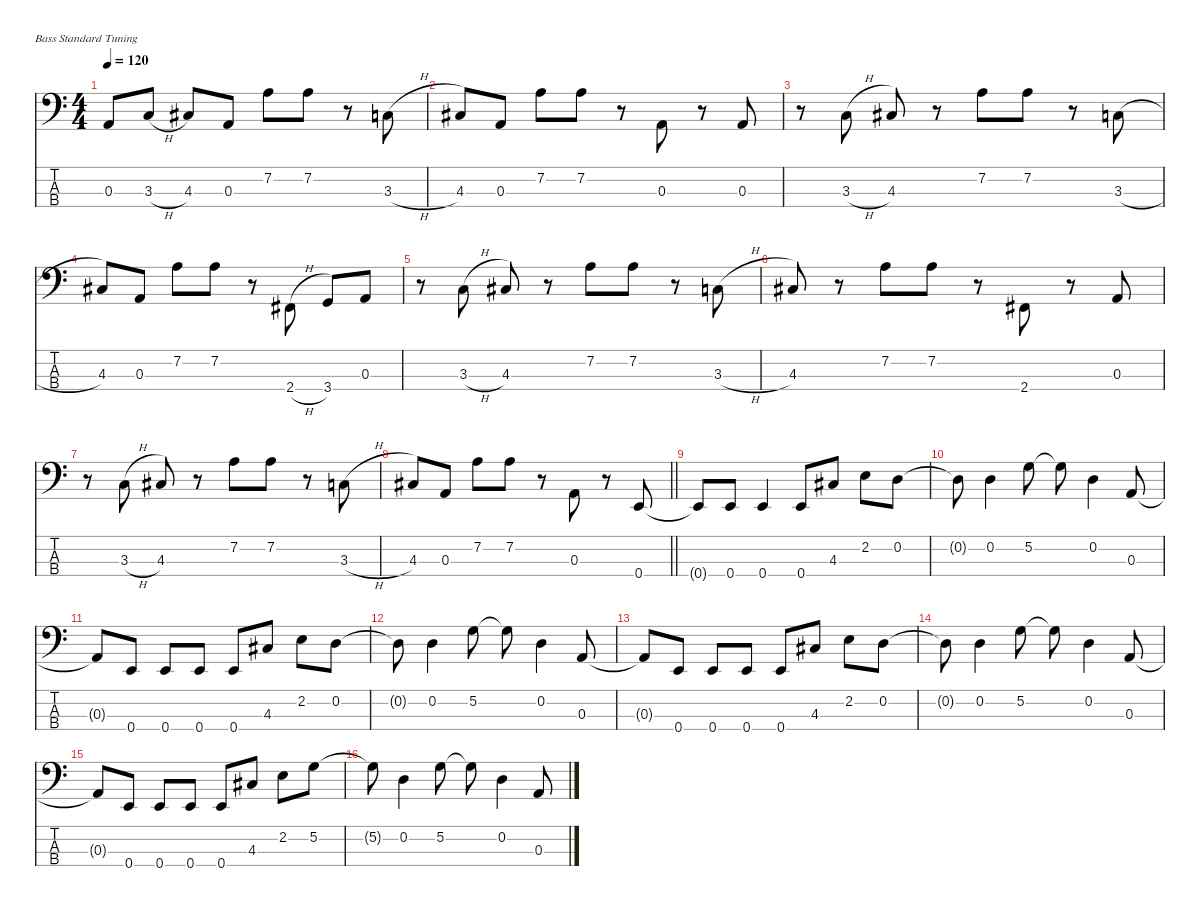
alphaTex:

\defaultSystemsLayout 4
\hideDynamics
\bracketExtendMode nobrackets
\singleTrackTrackNamePolicy hidden
\multiTrackTrackNamePolicy hidden
\otherSystemsTrackNameOrientation horizontal
\track ("Bass" "el.bs.") {instrument electricbassfinger}
\staff {score tabs}
\tuning (G2 D2 A1 E1)
\ts (4 4)
\tempo 120
\clef f4
\ks c
0.3{t}.8{dy f beam Up} 3.3{h}.8{beam Up} 4.3{acc #}.8{beam Up} 0.3.8{beam Up} 7.2.8{beam Down} 7.2.8{beam Down} r.8{beam Down} 3.3{h}.8{beam Up} |
4.3{acc #}.8{beam Up} 0.3.8{beam Up} 7.2.8{beam Down} 7.2.8{beam Down} r.8{beam Down} 0.3.8{beam Up} r.8{beam Up} 0.3.8{beam Up} |
r.8{beam Down} 3.3{h}.8{beam Up} 4.3{acc #}.8{beam Up} r.8{beam Up} 7.2.8{beam Down} 7.2.8{beam Down} r.8{beam Down} 3.3{h}.8{beam Up} |
4.3{acc #}.8{beam Up} 0.3.8{beam Up} 7.2.8{beam Down} 7.2.8{beam Down} r.8{beam Down} 2.4{h acc #}.8{beam Up} 3.4.8{beam Up} 0.3.8{beam Up} |
r.8{beam Down} 3.3{h}.8{beam Up} 4.3{acc #}.8{beam Up} r.8{beam Up} 7.2.8{beam Down} 7.2.8{beam Down} r.8{beam Down} 3.3{h}.8{beam Up} |
4.3{acc #}.8{beam Up} r.8{beam Up} 7.2.8{beam Down} 7.2.8{beam Down} r.8{beam Down} 2.4{acc #}.8{beam Up} r.8{beam Up} 0.3.8{beam Up} |
r.8{beam Down} 3.3{h}.8{beam Up} 4.3{acc #}.8{beam Up} r.8{beam Up} 7.2.8{beam Down} 7.2.8{beam Down} r.8{beam Down} 3.3{h}.8{beam Up} |
\barLineRight lightlight
4.3{acc #}.8{beam Up} 0.3.8{beam Up} 7.2.8{beam Down} 7.2.8{beam Down} r.8{beam Down} 0.3.8{beam Up} r.8{beam Up} 0.4.8{beam Up} |
0.4{t}.8{beam Up} 0.4.8{beam Up} 0.4.4{beam Up} 0.4.8{beam Up} 4.3{acc #}.8{beam Up} 2.2.8{beam Down} 0.2.8{beam Down} |
0.2{t}.8{beam Down} 0.2.4{beam Down} 5.2.8{beam Down} 5.2{t}.8{beam Down} 0.2.4{beam Down} 0.3.8{beam Up} |
0.3{t}.8{beam Up} 0.4.8{beam Up} 0.4.8{beam Up} 0.4.8{beam Up} 0.4.8{beam Up} 4.3{acc #}.8{beam Up} 2.2.8{beam Down} 0.2.8{beam Down} |
0.2{t}.8{beam Down} 0.2.4{beam Down} 5.2.8{beam Down} 5.2{t}.8{beam Down} 0.2.4{beam Down} 0.3.8{beam Up} |
0.3{t}.8{beam Up} 0.4.8{beam Up} 0.4.8{beam Up} 0.4.8{beam Up} 0.4.8{beam Up} 4.3{acc #}.8{beam Up} 2.2.8{beam Down} 0.2.8{beam Down} |
0.2{t}.8{beam Down} 0.2.4{beam Down} 5.2.8{beam Down} 5.2{t}.8{beam Down} 0.2.4{beam Down} 0.3.8{beam Up} |
0.3{t}.8{beam Up} 0.4.8{beam Up} 0.4.8{beam Up} 0.4.8{beam Up} 0.4.8{beam Up} 4.3{acc #}.8{beam Up} 2.2.8{beam Down} 5.2.8{beam Down} |
5.2{t}.8{beam Down} 0.2.4{beam Down} 5.2.8{beam Down} 5.2{t}.8{beam Down} 0.2.4{beam Down} 0.3.8{beam Up}
